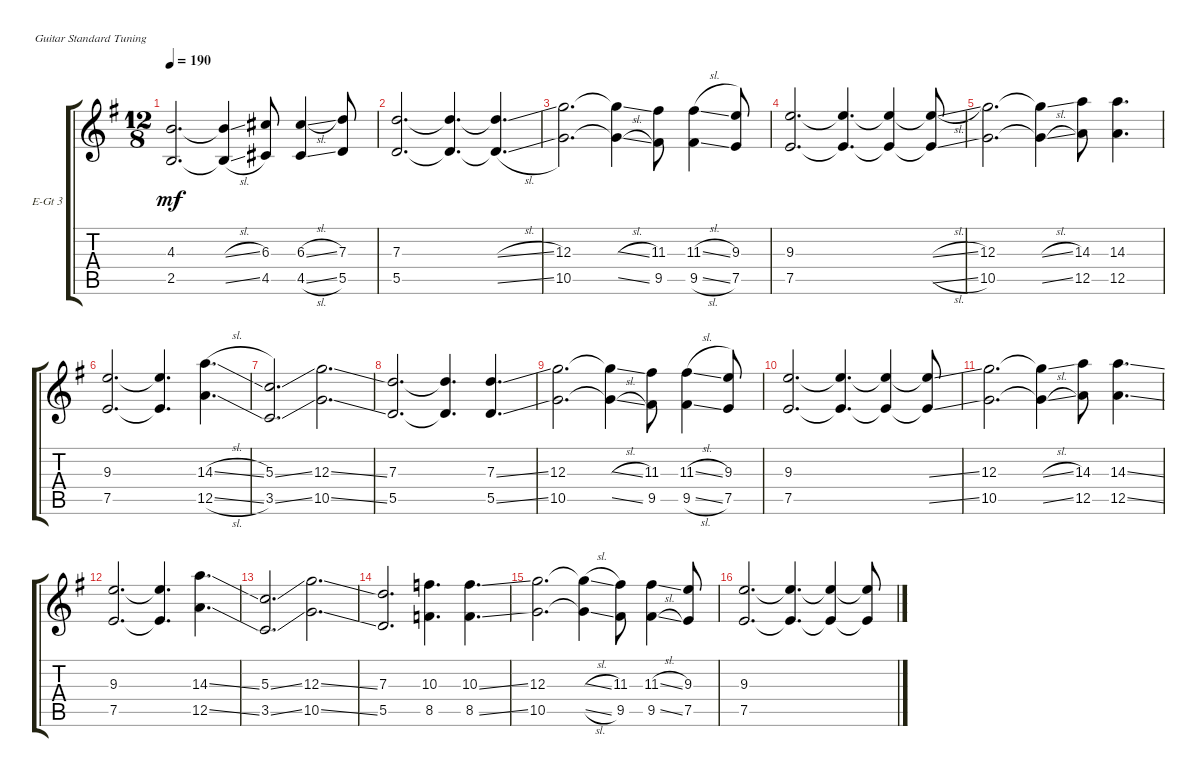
\defaultSystemsLayout 4
\bracketExtendMode groupsimilarinstruments
\firstSystemTrackNameOrientation horizontal
\otherSystemsTrackNameOrientation horizontal
\track ("Electric Guitar 3" "E-Gt 3") {instrument electricguitarclean}
\staff {score tabs}
\tuning (E4 B3 G3 D3 A2 E2)
\ts (12 8)
\tempo 190
\clef g2
\ks g
(2.5 4.3).2{d dy mf} (4.3{sl t} 2.5{sl t}).4 (4.5 6.3).8 (4.5{sl} 6.3{sl}).4 (7.3 5.5).8 |
(7.3 5.5).2{d} (5.5{t} 7.3{t}).4{d} (7.3{sl t} 5.5{sl t}).4{d} |
(10.5 12.3).2{d} (12.3{sl t} 10.5{sl t}).4 (9.5 11.3).8 (9.5{sl} 11.3{sl}).4 (9.3 7.5).8 |
(9.3 7.5).2{d} (7.5{t} 9.3{t}).4{d} (9.3{t} 7.5{t}).4 (7.5{sl t} 9.3{sl t}).8 |
(10.5 12.3).2{d} (12.3{sl t} 10.5{sl t}).4 (12.5 14.3).8 (12.5 14.3).4{d} |
(7.5 9.3).2{d} (9.3{t} 7.5{t}).4{d} (12.5{sl} 14.3{sl}).4{d} |
(5.3{ss} 3.5{ss}).2{d} (10.5{ss} 12.3{ss}).2{d} |
(5.5 7.3).2{d} (7.3{t} 5.5{t}).4{d} (5.5{ss} 7.3{ss}).4{d} |
(10.5 12.3).2{d} (12.3{sl t} 10.5{sl t}).4 (9.5 11.3).8 (9.5{sl} 11.3{sl}).4 (7.5 9.3).8 |
(9.3 7.5).2{d} (7.5{t} 9.3{t}).4{d} (9.3{t} 7.5{t}).4 (7.5{ss t} 9.3{ss t}).8 |
(10.5 12.3).2{d} (12.3{sl t} 10.5{sl t}).4 (14.3 12.5).8 (12.5{ss} 14.3{ss}).4{d} |
(7.5 9.3).2{d} (9.3{t} 7.5{t}).4{d} (12.5{ss} 14.3{ss}).4{d} |
(5.3{ss} 3.5{ss}).2{d} (12.3{ss} 10.5{ss}).2{d} |
(7.3 5.5).2{d} (10.3 8.5).4{d} (8.5{ss} 10.3{ss}).4{d} |
(10.5 12.3).2{d} (10.5{sl t} 12.3{sl t}).4 (9.5 11.3).8 (11.3{sl} 9.5{sl}).4 (7.5 9.3).8 |
(9.3 7.5).2{d} (7.5{t} 9.3{t}).4{d} (9.3{t} 7.5{t}).4 (9.3{ss t} 7.5{ss t}).8
